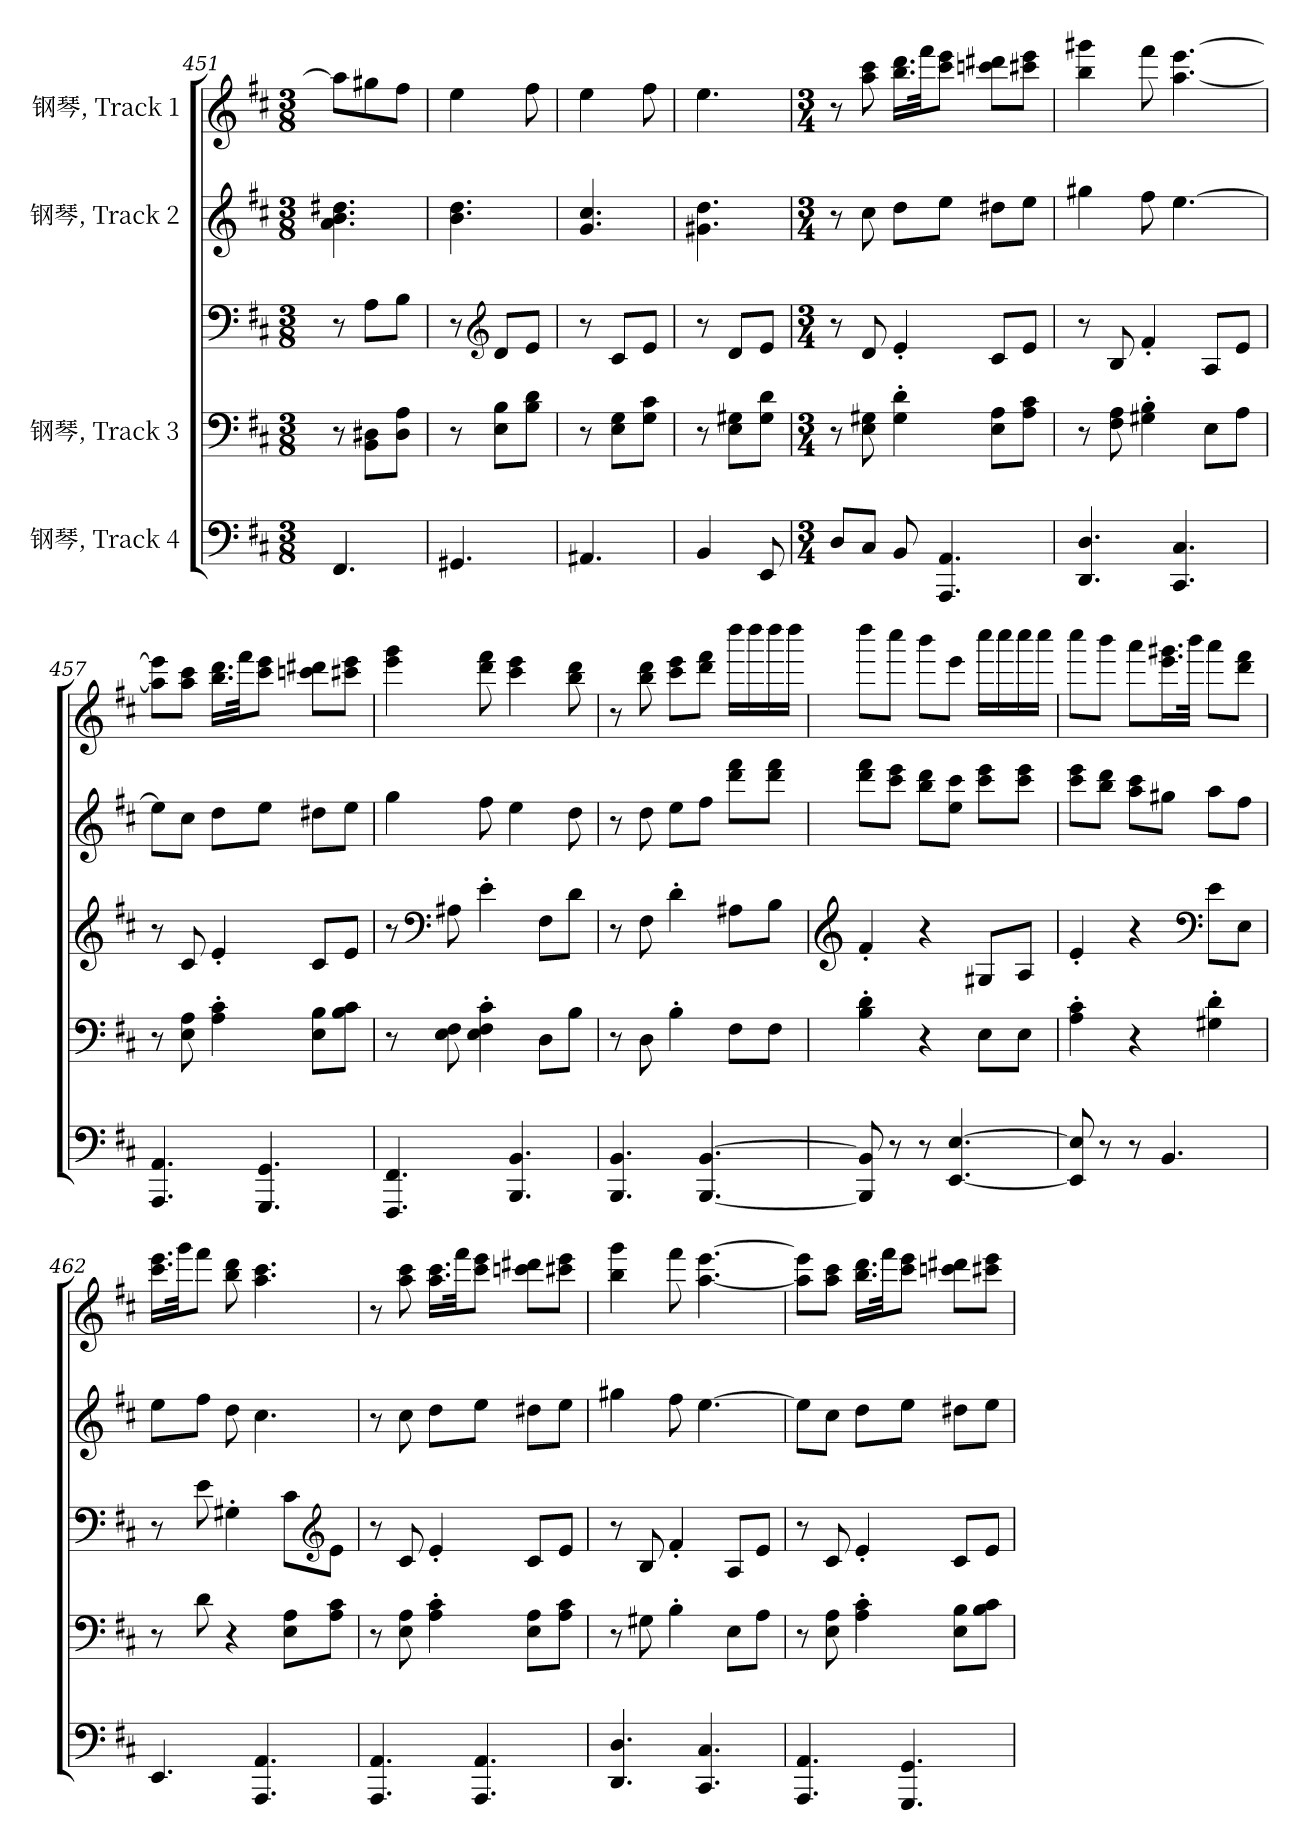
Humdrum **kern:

**kern	**kern	**kern	**kern	**kern
*part4	*part3	*part3	*part2	*part1
*staff5	*staff4	*staff3	*staff2	*staff1
*I"钢琴, Track 4	*I"钢琴, Track 3	*	*I"钢琴, Track 2	*I"钢琴, Track 1
*clefF4	*clefF4	*clefF4	*clefG2	*clefG2
*k[f#c#]	*k[f#c#]	*k[f#c#]	*k[f#c#]	*k[f#c#]
*M3/8	*M3/8	*M3/8	*M3/8	*M3/8
=451	=451	=451	=451	=451
4.FF#/	8r	8r	4.a\ 4.b\ 4.dd#X\	8aa\L]
.	8BB\ 8D#X\L	8A\L	.	8gg#X\
.	8D#\ 8A\J	8B\J	.	8ff#\J
=452	=452	=452	=452	=452
4.GG#X/	8r	8r	4.b\ 4.dd\	4ee\
*	*	*clefG2	*	*
.	8E\ 8B\L	8d/L	.	.
.	8B\ 8d\J	8e/J	.	8ff#\
=453	=453	=453	=453	=453
4.AA#X/	8r	8r	4.g/ 4.cc#/	4ee\
.	8E\ 8G\L	8c#/L	.	.
.	8G\ 8c#\J	8e/J	.	8ff#\
!!LO:LB:g=z
=454	=454	=454	=454	=454
4BB/	8r	8r	4.g#X\ 4.dd\	4.ee\
.	8E\ 8G#X\L	8d/L	.	.
8EE/	8G#\ 8d\J	8e/J	.	.
=455	=455	=455	=455	=455
*M3/4	*M3/4	*M3/4	*M3/4	*M3/4
8D/L	8r	8r	8r	8r
8C#/J	8E\ 8G#X\	8d/	8cc#\	8aa\ 8ccc#\
8BB/	4G#\' 4d\'	4e'/	8dd\L	16.bb\ 16.ddd\LL
.	.	.	.	32fff#\JK
4.AAA/ 4.AA/	.	.	8ee\J	8ccc#\ 8eee\J
.	8E\ 8A\L	8c#/L	8dd#X\L	8cccn\ 8ddd#X\L
.	8A\ 8c#\J	8e/J	8ee\J	8ccc#X\ 8eee\J
=456	=456	=456	=456	=456
4.DD/ 4.D/	8r	8r	4gg#X\	4bb\ 4ggg#X\
.	8F#\ 8A\	8B/	.	.
.	4G#X\' 4B\'	4f#'/	8ff#\	8fff#\
4.CC#/ 4.C#/	.	.	[4.ee\	[4.aa\ [4.eee\
.	8E\L	8A/L	.	.
.	8A\J	8e/J	.	.
=457	=457	=457	=457	=457
4.AAA/ 4.AA/	8r	8r	8ee\L]	8aa\] 8eee\]L
.	8E\ 8A\	8c#/	8cc#\J	8aa\ 8ccc#\J
.	4A\' 4c#\'	4e'/	8dd\L	16.bb\ 16.ddd\LL
.	.	.	.	32fff#\JK
4.GGG/ 4.GG/	.	.	8ee\J	8ccc#\ 8eee\J
.	8E\ 8B\L	8c#/L	8dd#X\L	8cccn\ 8ddd#X\L
.	8B\ 8c#\J	8e/J	8ee\J	8ccc#X\ 8eee\J
!!LO:PB:g=z
=458	=458	=458	=458	=458
4.FFF#/ 4.FF#/	8r	8r	4gg\	4eee\ 4ggg\
*	*	*clefF4	*	*
.	8E\ 8F#\	8A#X\	.	.
.	4E\' 4F#\' 4c#\'	4e'\	8ff#\	8ddd\ 8fff#\
4.BBB/ 4.BB/	.	.	4ee\	4ccc#\ 4eee\
.	8D\L	8F#\L	.	.
.	8B\J	8d\J	8dd\	8bb\ 8ddd\
=459	=459	=459	=459	=459
4.BBB/ 4.BB/	8r	8r	8r	8r
.	8D\	8F#\	8dd\	8bb\ 8ddd\
.	4B'\	4d'\	8ee\L	8ccc#\ 8eee\L
[4.BBB/ [4.BB/	.	.	8ff#\J	8ddd\ 8fff#\J
.	8F#\L	8A#X\L	8ddd\ 8fff#\L	16dddd\LL
.	.	.	.	16dddd\
.	8F#\J	8B\J	8ddd\ 8fff#\J	16dddd\
.	.	.	.	16dddd\JJ
=460	=460	=460	=460	=460
*	*	*clefG2	*	*
8BBB/] 8BB/]	4B\' 4d\'	4f#'/	8ddd\ 8fff#\L	8dddd\L
8r	.	.	8ccc#\ 8eee\J	8cccc#\J
8r	4r	4r	8bb\ 8ddd\L	8bbb\L
[4.EE/ [4.E/	.	.	8ee\ 8ccc#\J	8eee\J
.	8E\L	8G#X/L	8ccc#\ 8eee\L	16cccc#\LL
.	.	.	.	16cccc#\
.	8E\J	8A/J	8ccc#\ 8eee\J	16cccc#\
.	.	.	.	16cccc#\JJ
!!LO:LB:g=z
=461	=461	=461	=461	=461
8EE/] 8E/]	4A\' 4c#\'	4e'/	8ccc#\ 8eee\L	8cccc#\L
8r	.	.	8bb\ 8ddd\J	8bbb\J
8r	4r	4r	8aa\ 8ccc#\L	8aaa\L
4.BB/	.	.	8gg#X\J	16.eee\ 16.ggg#X\L
.	.	.	.	32bbb\JJk
*	*	*clefF4	*	*
.	4G#X\' 4d\'	8e\L	8aa\L	8aaa\L
.	.	8E\J	8ff#\J	8ddd\ 8fff#\J
=462	=462	=462	=462	=462
4.EE/	8r	8r	8ee\L	16.ccc#\ 16.eee\LL
.	.	.	.	32ggg\JK
.	8d\	8e\	8ff#\J	8fff#\J
.	4r	4G#X'\	8dd\	8bb\ 8ddd\
4.AAA/ 4.AA/	.	.	4.cc#\	4.aa\ 4.ccc#\
.	8E\ 8A\L	8c#\L	.	.
*	*	*clefG2	*	*
.	8A\ 8c#\J	8e\J	.	.
=463	=463	=463	=463	=463
4.AAA/ 4.AA/	8r	8r	8r	8r
.	8E\ 8A\	8c#/	8cc#\	8aa\ 8ccc#\
.	4A\' 4c#\'	4e'/	8dd\L	16.aa\ 16.ccc#\LL
.	.	.	.	32fff#\JK
4.AAA/ 4.AA/	.	.	8ee\J	8ccc#\ 8eee\J
.	8E\ 8A\L	8c#/L	8dd#X\L	8cccn\ 8ddd#X\L
.	8A\ 8c#\J	8e/J	8ee\J	8ccc#X\ 8eee\J
=464	=464	=464	=464	=464
4.DD/ 4.D/	8r	8r	4gg#X\	4bb\ 4ggg\
.	8G#X\	8B/	.	.
.	4B'\	4f#'/	8ff#\	8fff#\
4.CC#/ 4.C#/	.	.	[4.ee\	[4.aa\ [4.eee\
.	8E\L	8A/L	.	.
.	8A\J	8e/J	.	.
!!LO:PB:g=z
=465	=465	=465	=465	=465
4.AAA/ 4.AA/	8r	8r	8ee\L]	8aa\] 8eee\]L
.	8E\ 8A\	8c#/	8cc#\J	8aa\ 8ccc#\J
.	4A\' 4c#\'	4e'/	8dd\L	16.bb\ 16.ddd\LL
.	.	.	.	32fff#\JK
4.GGG/ 4.GG/	.	.	8ee\J	8ccc#\ 8eee\J
.	8E\ 8B\L	8c#/L	8dd#X\L	8cccn\ 8ddd#X\L
.	8B\ 8c#\J	8e/J	8ee\J	8ccc#X\ 8eee\J
=	=	=	=	=
*-	*-	*-	*-	*-
